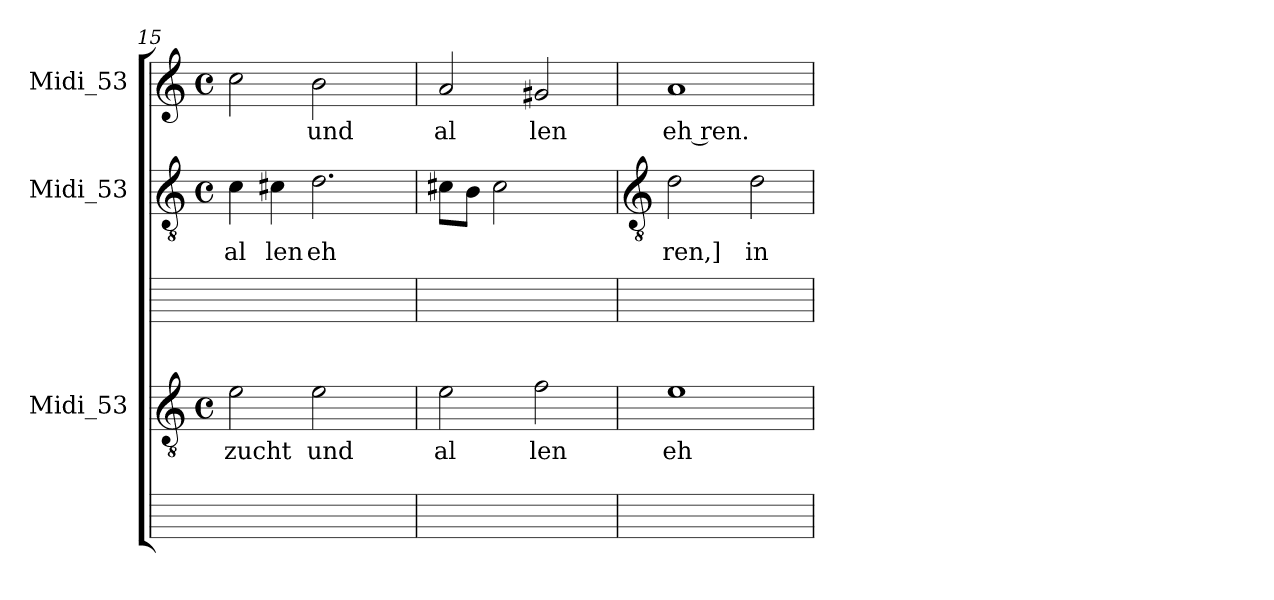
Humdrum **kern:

**kern	**kern	**text	**kern	**kern	**text	**kern	**text
*part5	*part4	*part4	*part3	*part2	*part2	*part1	*part1
*staff5	*staff4	*staff4	*staff3	*staff2	*staff2	*staff1	*staff1
*	*I"Midi_53	*	*	*I"Midi_53	*	*I"Midi_53	*
*	*clefGv2	*	*	*clefGv2	*	*clefG2	*
*	*k[]	*	*	*k[]	*	*k[]	*
*	*C:	*	*	*C:	*	*C:	*
*	*M4/4	*	*	*M4/4	*	*M4/4	*
*	*met(c)	*	*	*met(c)	*	*met(c)	*
=15A	=15A	=15A	=15A	=15A	=15A	=15A	=15A
!	!	!LO:LY:b	!	!	!LO:LY:b	!	!
4ryy	2e\	zucht	4ryy	4c\	al	2cc\	.
!	!	!	!	!	!LO:LY:b	!	!
1ryy	.	.	1ryy	4c#X\	len	.	.
!	!	!LO:LY:b	!	!	!LO:LY:b	!	!LO:LY:b
.	2e\	und	.	2.d\	eh	2b\	und
.	4ryy	.	.	.	.	4ryy	.
=15B	=15B	=15B	=15B	=15B	=15B	=15B	=15B
!	!	!LO:LY:b	!	!	!	!	!LO:LY:b
4ryy	2e\	al	4ryy	8c#X\L	.	2a/	al
.	.	.	.	8B\J	.	.	.
2.ryy	.	.	2.ryy	2c#\	.	.	.
!	!	!LO:LY:b	!	!	!	!	!LO:LY:b
.	2f\	len	.	.	.	2g#X/	len
.	.	.	.	4ryy	.	.	.
!!LO:LB:g=z
=15C	=15C	=15C	=15C	=15C	=15C	=15C	=15C
*	*	*	*	*clefGv2	*	*	*
!	!	!LO:LY:b	!	!	!LO:LY:b	!	!LO:LY:b
4ryy	1e	eh	4ryy	2d\	ren,]	1a	eh ren.
2.ryy	.	.	2.ryy	.	.	.	.
!	!	!	!	!	!LO:LY:b	!	!
.	.	.	.	2d\	in	.	.
=	=	=	=	=	=	=	=
*-	*-	*-	*-	*-	*-	*-	*-
